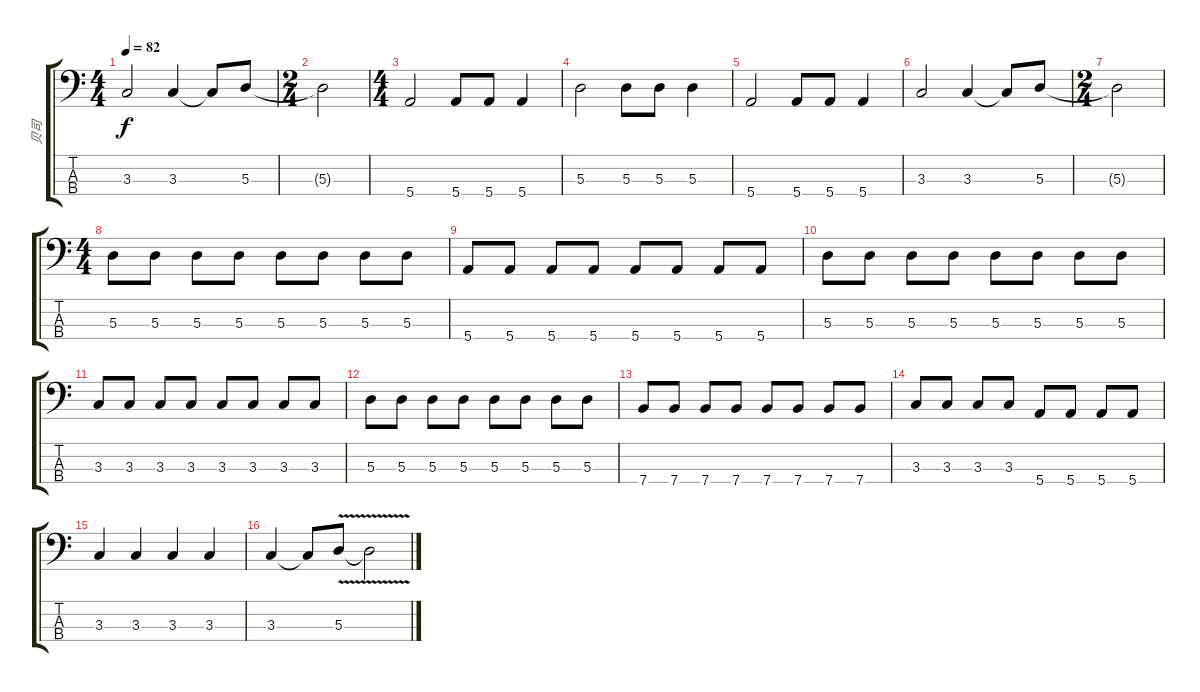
\track ("贝司" "贝司") {instrument acousticbass}
\staff {score tabs}
\tuning (G2 D2 A1 E1) {hide}
\ts (4 4)
\tempo 82
\clef f4
\ks c
3.3.2{dy f} 3.3.4 3.3{t}.8 5.3.8 |
\ts (2 4)
5.3{t}.2 |
\ts (4 4)
5.4.2 5.4.8 5.4.8 5.4.4 |
5.3.2 5.3.8 5.3.8 5.3.4 |
5.4.2 5.4.8 5.4.8 5.4.4 |
3.3.2 3.3.4 3.3{t}.8 5.3.8 |
\ts (2 4)
5.3{t}.2 |
\ts (4 4)
5.3.8 5.3.8 5.3.8 5.3.8 5.3.8 5.3.8 5.3.8 5.3.8 |
5.4.8 5.4.8 5.4.8 5.4.8 5.4.8 5.4.8 5.4.8 5.4.8 |
5.3.8 5.3.8 5.3.8 5.3.8 5.3.8 5.3.8 5.3.8 5.3.8 |
3.3.8 3.3.8 3.3.8 3.3.8 3.3.8 3.3.8 3.3.8 3.3.8 |
5.3.8 5.3.8 5.3.8 5.3.8 5.3.8 5.3.8 5.3.8 5.3.8 |
7.4.8 7.4.8 7.4.8 7.4.8 7.4.8 7.4.8 7.4.8 7.4.8 |
3.3.8 3.3.8 3.3.8 3.3.8 5.4.8 5.4.8 5.4.8 5.4.8 |
3.3.4 3.3.4 3.3.4 3.3.4 |
3.3.4 3.3{t}.8 5.3{v}.8 5.3{t}.2
